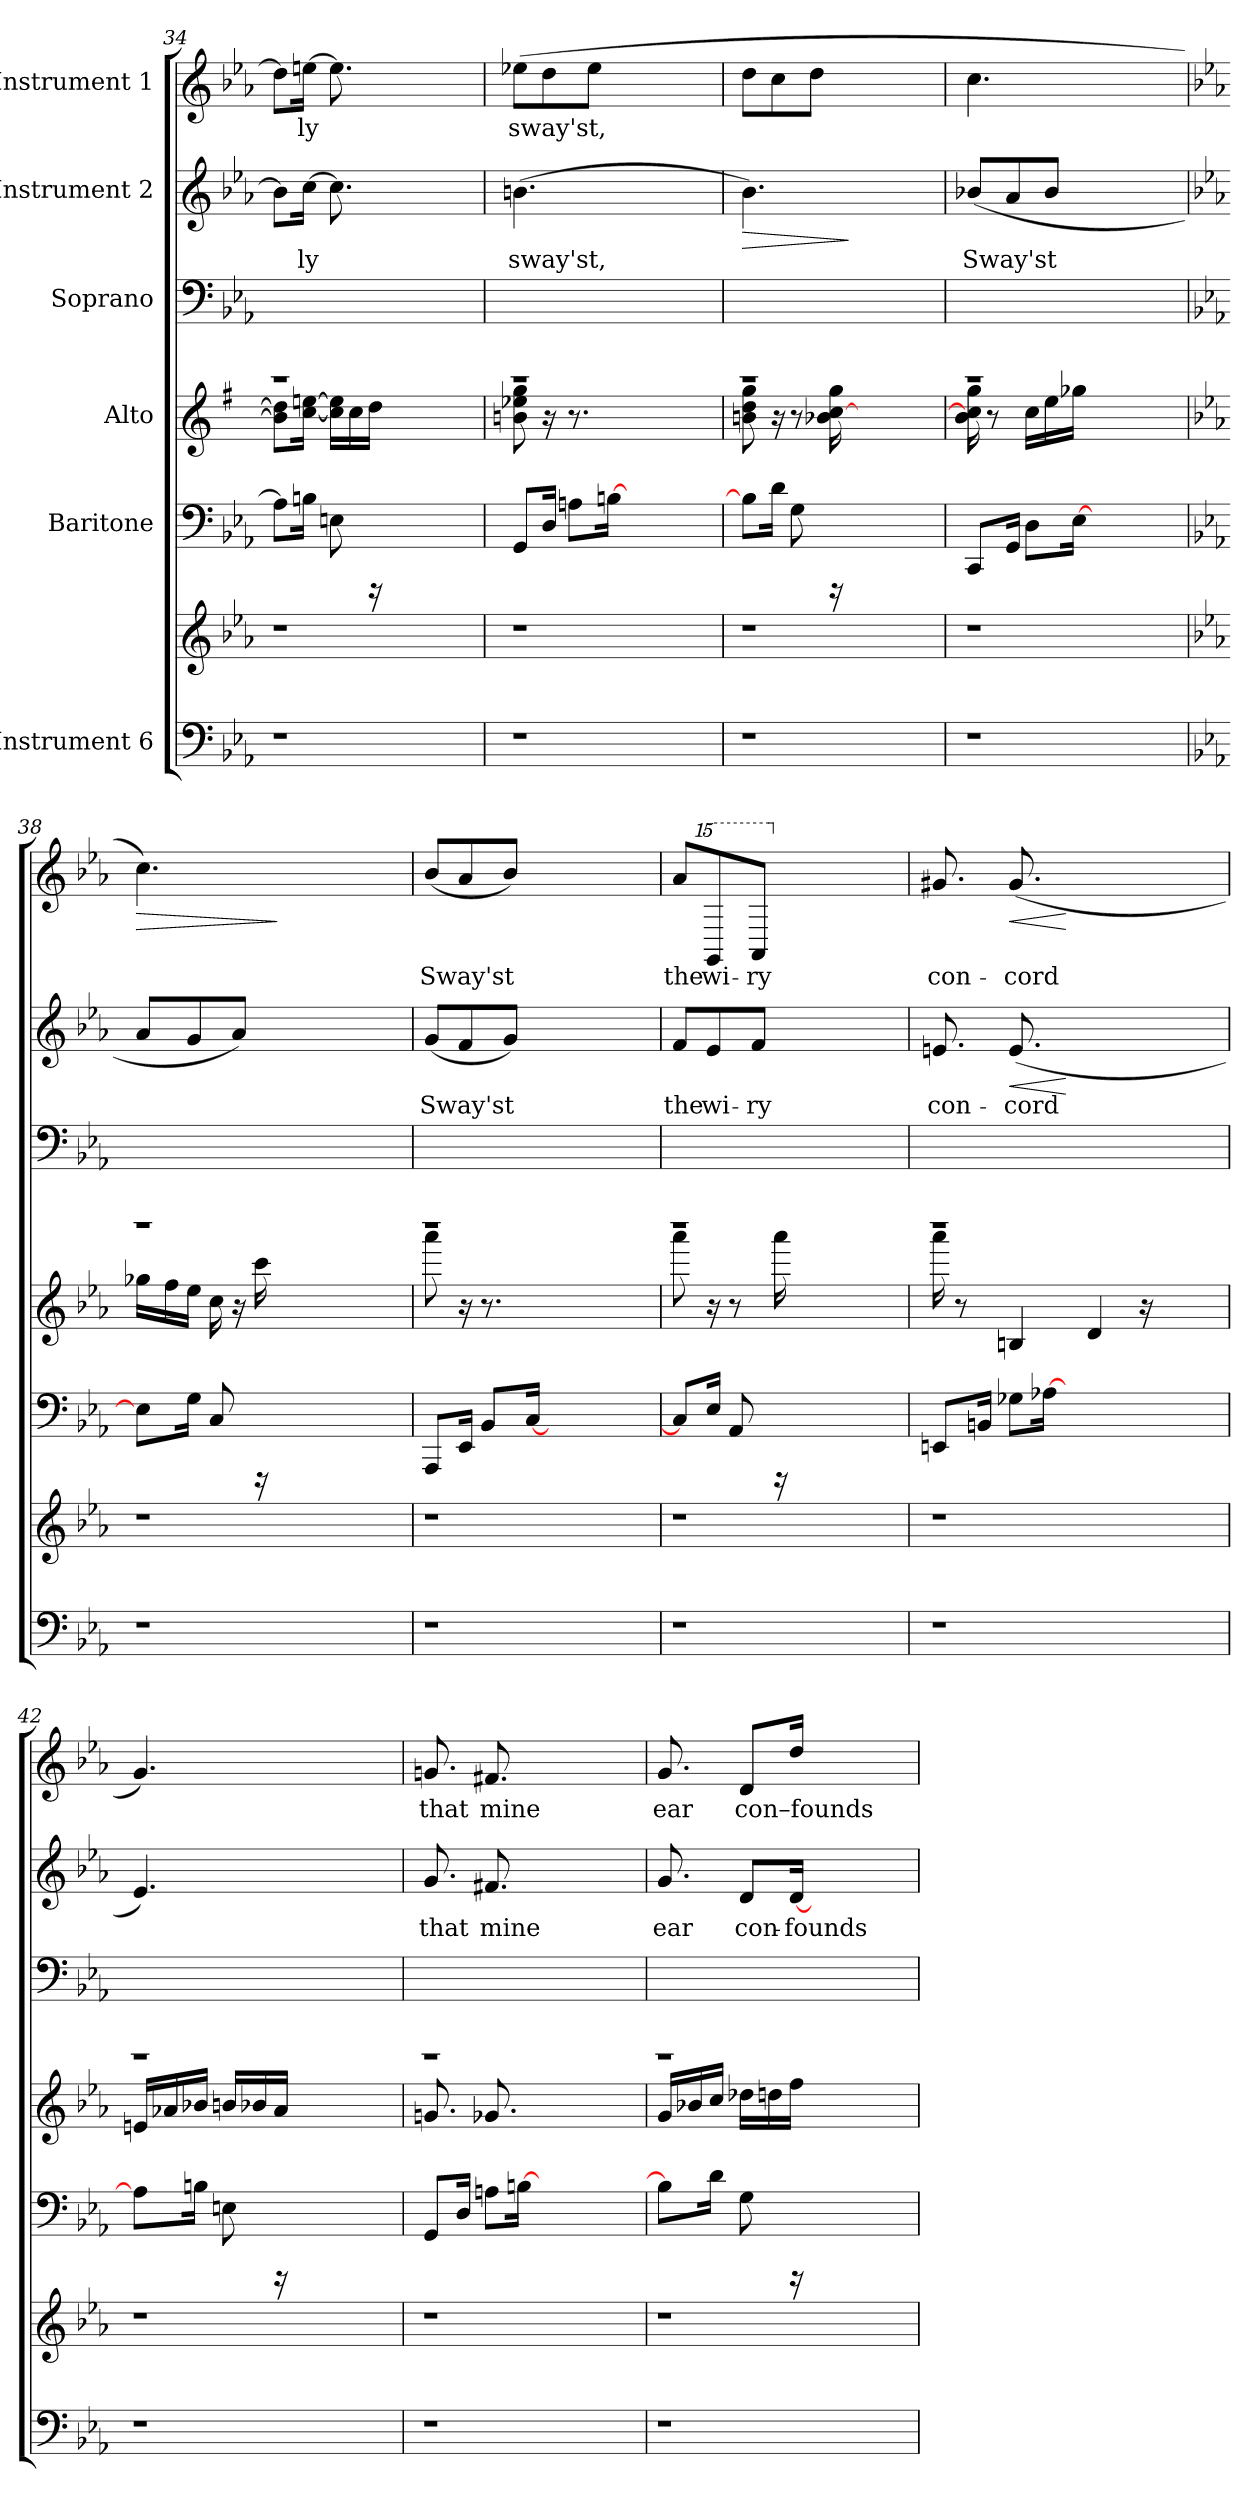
**kern	**kern	**kern	**kern	**kern	**kern	**text	**dynam	**kern	**text	**dynam
*part6	*part6	*part5	*part4	*part3	*part2	*part2	*part2	*part1	*part1	*part1
*staff7	*staff6	*staff5	*staff4	*staff3	*staff2	*staff2	*staff2	*staff1	*staff1	*staff1
*I"Instrument 6	*	*I"Baritone	*I"Alto	*I"Soprano	*I"Instrument 2	*	*	*I"Instrument 1	*	*
*clefF4	*clefG2	*clefF4	*clefG2	*clefF4	*clefG2	*	*	*clefG2	*	*
*ITrd2c3	*ITrd2c3	*ITrd2c3	*ITrd2c3	*	*	*	*	*	*	*
*k[]	*k[]	*k[]	*k[f#c#g#d#]	*k[b-e-a-]	*k[b-e-a-]	*	*	*k[b-e-a-]	*	*
*C:	*C:	*C:	*E:	*E-:	*E-:	*	*	*E-:	*	*
=34	=34	=34	=34	=34	=34	=34	=34	=34	=34	=34
!	!	!	!	!LO:N:vis=1	!	!	!	!	!	!
1r	1r	8F\L]	8b\] 8g#\]L	1rEEE	8b\L]	.	.	8dd\L]	.	.
!	!	!	!	!	!	!LO:LY:b:cj	!	!	!LO:LY:b:cj	!
.	.	16G#X\J	[>16cc#X\ [<16a\J	.	[>16cc\J	-ly	.	[>16een\J	-ly	.
.	.	8C#X\	16cc#\] 16a\]L	.	8.cc\]	.	.	8.ee\]	.	.
.	.	.	16a\	.	.	.	.	.	.	.
.	.	16rEEE	16b\J	.	.	.	.	.	.	.
.	.	2ryy	2ryy	.	2ryy	.	.	2ryy	.	.
.	.	8ryy	8ryy	.	8ryy	.	.	8ryy	.	.
=35	=35	=35	=35	=35	=35	=35	=35	=35	=35	=35
!	!	!	!	!LO:N:vis=1	!	!LO:LY:b:cj	!	!	!LO:LY:b:cj	!
1r	1r	8EE/L	8ee\ 8ccn\ 8g#X\	1rEEE	(<4.bn\	sway'st,	.	(>8ee-X\L	sway'st,	.
.	.	16BB/J	16ra	.	.	.	.	8dd\	.	.
.	.	8F#X\L	8.r	.	.	.	.	.	.	.
.	.	.	.	.	.	.	.	8ee-\J	.	.
.	.	[<16G#X\J	.	.	.	.	.	.	.	.
.	.	2ryy	2ryy	.	2ryy	.	.	2ryy	.	.
.	.	8ryy	8ryy	.	8ryy	.	.	8ryy	.	.
=36	=36	=36	=36	=36	=36	=36	=36	=36	=36	=36
!	!	!	!	!LO:N:vis=1	!	!	!LO:HP:b	!	!	!
1r	1r	8G#\L]	8ee\ 8b\ 8g#X\	1rEEE	4.b-\)	.	>	8dd\L	.	.
.	.	16B\J	16ra	.	.	.	.	8cc\	.	.
.	.	8E\	8r	.	.	.	.	.	.	.
.	.	.	.	.	.	.	.	8dd\J	.	.
.	.	16rEEE	16gn\ 16ee\ [<16a\	.	.	.	.	.	.	.
.	.	2ryy	2ryy	.	2ryy	.	]	2ryy	.	.
.	.	8ryy	8ryy	.	8ryy	.	.	8ryy	.	.
=37	=37	=37	=37	=37	=37	=37	=37	=37	=37	=37
!	!	!	!	!LO:N:vis=1	!	!LO:LY:b:cj	!	!	!	!
1r	1r	8AAA/L	16g#\ 16ee\ 16a\]	1rEEE	(<8b-X/L	Sway'st	.	4.cc\	.	.
.	.	.	8r	.	.	.	.	.	.	.
.	.	16EE/J	.	.	8a-/	.	.	.	.	.
.	.	8BB\L	16a\L	.	.	.	.	.	.	.
.	.	.	16cc#\	.	8b-/J	.	.	.	.	.
.	.	[<16C\J	16ee-\J	.	.	.	.	.	.	.
.	.	2ryy	2ryy	.	2ryy	.	.	2ryy	.	.
.	.	8ryy	8ryy	.	8ryy	.	.	8ryy	.	.
!!LO:LB:g=z
=38	=38	=38	=38	=38	=38	=38	=38	=38	=38	=38
*	*	*	*k[]	*	*	*	*	*	*	*
*	*	*	*C:	*	*	*	*	*	*	*
!	!	!	!	!LO:N:vis=1	!	!	!	!	!	!LO:HP:b
*	*	*	*	*^	*	*	*	*^	*	*
1r	1r	8C\L]	16ee-X\L	1rEEE	32ryy	8a-/L	.	.	4.cc\)	32ryy	.	>
.	.	.	.	.	2ryy	.	.	.	.	2ryy	.	.
.	.	.	16dd\	.	.	.	.	.	.	.	.	.
.	.	16E\J	16cc\J	.	.	8g/	.	.	.	.	.	.
.	.	8AA/	16a\	.	.	.	.	.	.	.	.	.
.	.	.	16ra	.	.	8a-/J)	.	.	.	.	.	.
.	.	16rEEE	16aa\	.	.	.	.	.	.	.	.	.
.	.	2ryy	2ryy	.	.	2ryy	.	.	2ryy	.	.	]
.	.	.	.	.	4...ryy	.	.	.	.	4...ryy	.	.
.	.	8ryy	8ryy	.	.	8ryy	.	.	8ryy	.	.	.
=39	=39	=39	=39	=39	=39	=39	=39	=39	=39	=39	=39	=39
!	!	!	!	!LO:N:vis=1	!	!	!LO:LY:b:cj	!	!	!	!LO:LY:b:cj	!
*	*	*	*	*v	*v	*	*	*	*v	*v	*	*
1r	1r	8FFF/L	8fff\	1rEEE	(>8g/L	Sway'st	.	(>8b-/L	Sway'st	.
.	.	16CC/J	16ra	.	8f/	.	.	8a-/	.	.
.	.	8GG/L	8.r	.	.	.	.	.	.	.
.	.	.	.	.	8g/J)	.	.	8b-/J)	.	.
.	.	[>16AA/J	.	.	.	.	.	.	.	.
.	.	2ryy	2ryy	.	2ryy	.	.	2ryy	.	.
.	.	8ryy	8ryy	.	8ryy	.	.	8ryy	.	.
=40	=40	=40	=40	=40	=40	=40	=40	=40	=40	=40
!	!	!	!	!LO:N:vis=1	!	!LO:LY:b:cj	!	!	!LO:LY:b:cj	!
1r	1r	8AA/L]	8fff\	1rEEE	8f/L	the	.	8a-/L	the	.
!	!	!	!	!	!	!LO:LY:b:cj	!	!	!	!
*	*	*	*	*	*	*	*	*15ma	*	*
!	!	!	!	!	!	!	!	!	!LO:LY:b:cj	!
.	.	16C/J	16ra	.	8e-/	wi-	.	8g/	wi-	.
.	.	8FF/	8r	.	.	.	.	.	.	.
!	!	!	!	!	!	!LO:LY:b:cj	!	!	!LO:LY:b:cj	!
.	.	.	.	.	8f/J	-ry	.	8a-/J	-ry	.
.	.	16rEEE	16fff\	.	.	.	.	.	.	.
*	*	*	*	*	*	*	*	*X15ma	*	*
.	.	2ryy	2ryy	.	2ryy	.	.	2ryy	.	.
.	.	8ryy	8ryy	.	8ryy	.	.	8ryy	.	.
=41	=41	=41	=41	=41	=41	=41	=41	=41	=41	=41
!	!	!	!	!LO:N:vis=1	!	!LO:LY:b:cj	!	!	!LO:LY:b:cj	!
1r	1r	8CC#X/L	16fff\	1rEEE	8.en/	con-	.	8.g#X/	con-	.
.	.	.	8r	.	.	.	.	.	.	.
.	.	16GG#X/J	.	.	.	.	.	.	.	.
!	!	!	!	!	!	!LO:LY:b	!LO:HP:b	!	!LO:LY:b	!LO:HP:b
.	.	8E-X\L	4G#X/	.	(>8.e/	-cord	<	(>8.g#/	-cord	<
.	.	[<16Fn\J	.	.	.	.	.	.	.	.
.	.	2ryy	.	.	2ryy	.	[	2ryy	.	[
.	.	.	4B/	.	.	.	.	.	.	.
.	.	.	16ra	.	.	.	.	.	.	.
.	.	.	4ryy	.	.	.	.	.	.	.
.	.	8ryy	.	.	8ryy	.	.	8ryy	.	.
=42	=42	=42	=42	=42	=42	=42	=42	=42	=42	=42
!	!	!	!	!LO:N:vis=1	!	!	!	!	!	!
1r	1r	8F\L]	16c#X/L	1rEEE	4.e-/)	.	.	4.g/)	.	.
.	.	.	16fn/	.	.	.	.	.	.	.
.	.	16G#X\J	16gn/J	.	.	.	.	.	.	.
.	.	8C#X\	16g#X/L	.	.	.	.	.	.	.
.	.	.	16g/	.	.	.	.	.	.	.
.	.	16rEEE	16f/J	.	.	.	.	.	.	.
.	.	2ryy	2ryy	.	2ryy	.	.	2ryy	.	.
.	.	8ryy	8ryy	.	8ryy	.	.	8ryy	.	.
=43	=43	=43	=43	=43	=43	=43	=43	=43	=43	=43
!	!	!	!	!LO:N:vis=1	!	!LO:LY:b:cj	!	!	!LO:LY:b:cj	!
1r	1r	8EE/L	8.en/	1rEEE	8.g/	that	.	8.gn/	that	.
.	.	16BB/J	.	.	.	.	.	.	.	.
!	!	!	!	!	!	!LO:LY:b:cj	!	!	!LO:LY:b:cj	!
.	.	8F#X\L	8.e-X/	.	8.f#X/	mine	.	8.f#X/	mine	.
.	.	[<16G#X\J	.	.	.	.	.	.	.	.
.	.	2ryy	2ryy	.	2ryy	.	.	2ryy	.	.
.	.	8ryy	8ryy	.	8ryy	.	.	8ryy	.	.
=44	=44	=44	=44	=44	=44	=44	=44	=44	=44	=44
!	!	!	!	!LO:N:vis=1	!	!LO:LY:b:cj	!	!	!LO:LY:b:cj	!
1r	1r	8G#\L]	16e/L	1rEEE	8.g/	ear	.	8.g/	ear	.
.	.	.	16gn/	.	.	.	.	.	.	.
.	.	16B\J	16a/J	.	.	.	.	.	.	.
!	!	!	!	!	!	!LO:LY:b	!	!	!LO:LY:b	!
.	.	8E\	16b-X\L	.	8d/L	con-	.	8d/L	con–founds	.
.	.	.	16b\	.	.	.	.	.	.	.
!	!	!	!	!	!	!LO:LY:b:cj	!	!	!	!
.	.	16rEEE	16dd\J	.	[>16d/J	-founds	.	16dd/J	.	.
.	.	2ryy	2ryy	.	2ryy	.	.	2ryy	.	.
.	.	8ryy	8ryy	.	8ryy	.	.	8ryy	.	.
=	=	=	=	=	=	=	=	=	=	=
*-	*-	*-	*-	*-	*-	*-	*-	*-	*-	*-
